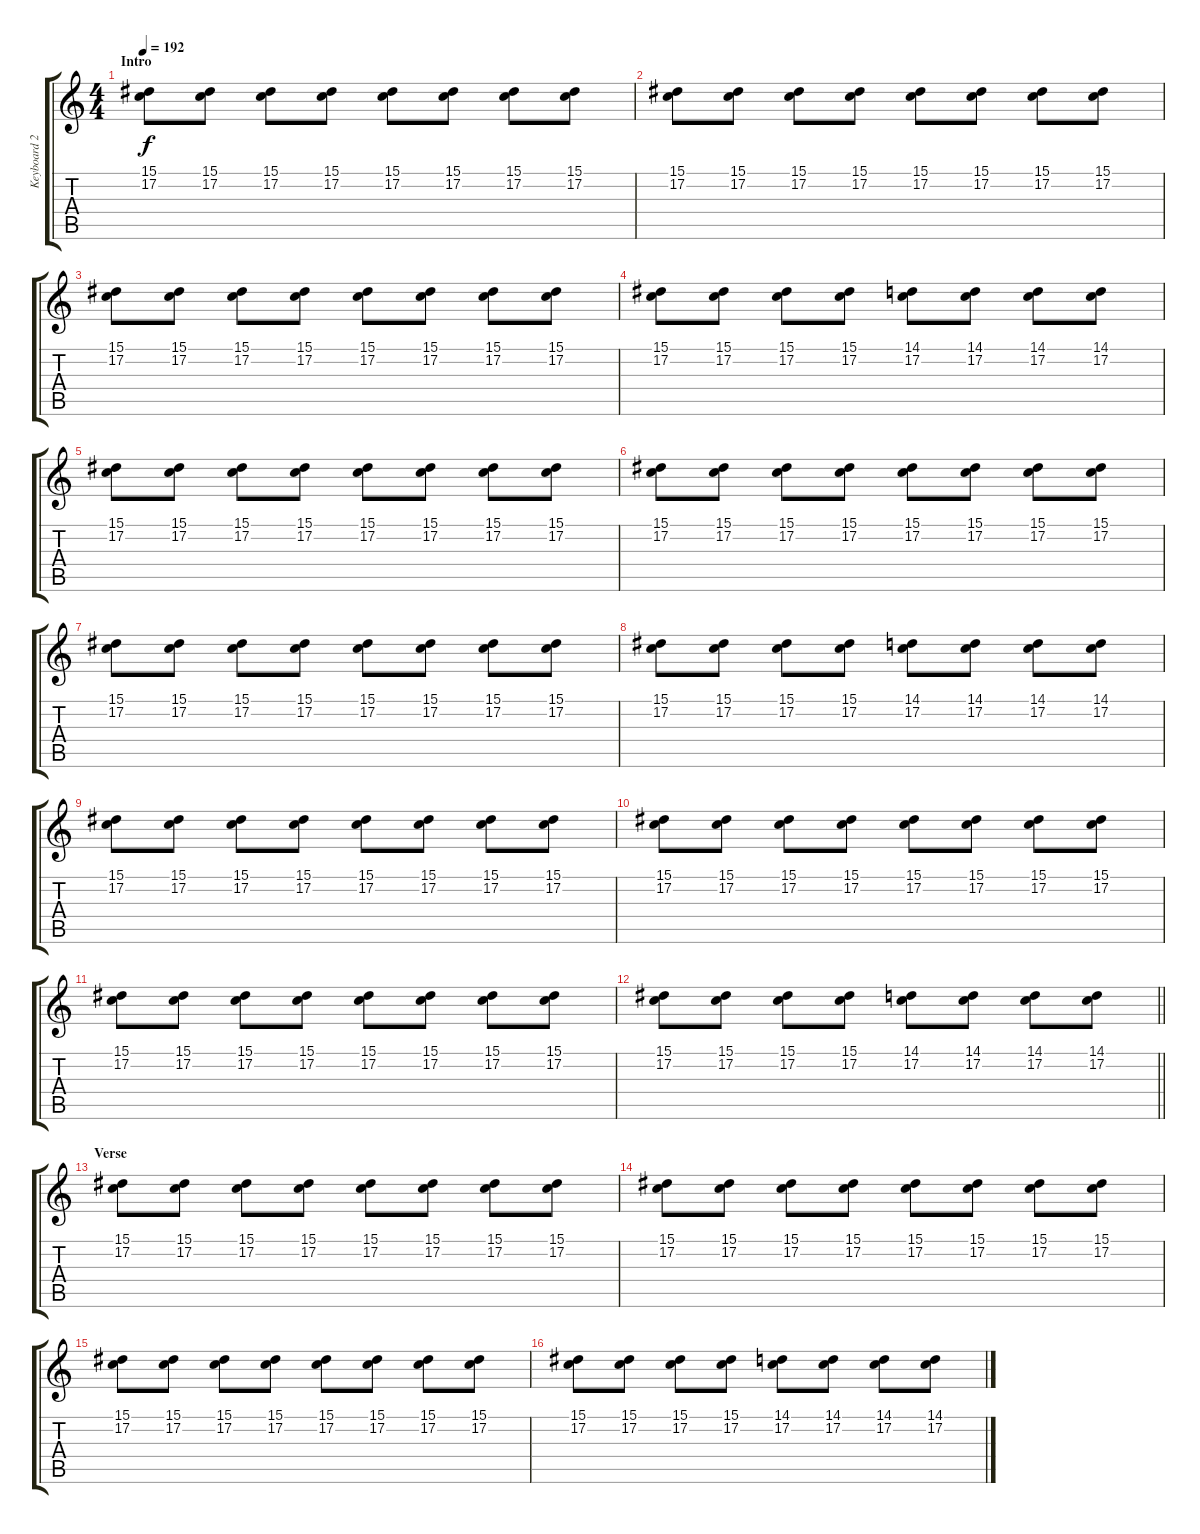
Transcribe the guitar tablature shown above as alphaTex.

\track ("Keyboard 2" "Keyboard 2") {instrument harpsichord}
\staff {score tabs}
\tuning (C4 G3 Eb3 Bb2 F2 C2) {hide}
\ts (4 4)
\section ("" "Intro")
\tempo 192
\clef g2
\ks c
(15.1 17.2).8{dy f volume 8 instrument harpsichord} (15.1 17.2).8 (15.1 17.2).8 (15.1 17.2).8 (15.1 17.2).8 (15.1 17.2).8 (15.1 17.2).8 (15.1 17.2).8 |
(15.1 17.2).8 (15.1 17.2).8 (15.1 17.2).8 (15.1 17.2).8 (15.1 17.2).8 (15.1 17.2).8 (15.1 17.2).8 (15.1 17.2).8 |
(15.1 17.2).8 (15.1 17.2).8 (15.1 17.2).8 (15.1 17.2).8 (15.1 17.2).8 (15.1 17.2).8 (15.1 17.2).8 (15.1 17.2).8 |
(15.1 17.2).8 (15.1 17.2).8 (15.1 17.2).8 (15.1 17.2).8 (14.1 17.2).8 (14.1 17.2).8 (14.1 17.2).8 (14.1 17.2).8 |
(15.1 17.2).8 (15.1 17.2).8 (15.1 17.2).8 (15.1 17.2).8 (15.1 17.2).8 (15.1 17.2).8 (15.1 17.2).8 (15.1 17.2).8 |
(15.1 17.2).8 (15.1 17.2).8 (15.1 17.2).8 (15.1 17.2).8 (15.1 17.2).8 (15.1 17.2).8 (15.1 17.2).8 (15.1 17.2).8 |
(15.1 17.2).8 (15.1 17.2).8 (15.1 17.2).8 (15.1 17.2).8 (15.1 17.2).8 (15.1 17.2).8 (15.1 17.2).8 (15.1 17.2).8 |
(15.1 17.2).8 (15.1 17.2).8 (15.1 17.2).8 (15.1 17.2).8 (14.1 17.2).8 (14.1 17.2).8 (14.1 17.2).8 (14.1 17.2).8 |
(15.1 17.2).8 (15.1 17.2).8 (15.1 17.2).8 (15.1 17.2).8 (15.1 17.2).8 (15.1 17.2).8 (15.1 17.2).8 (15.1 17.2).8 |
(15.1 17.2).8 (15.1 17.2).8 (15.1 17.2).8 (15.1 17.2).8 (15.1 17.2).8 (15.1 17.2).8 (15.1 17.2).8 (15.1 17.2).8 |
(15.1 17.2).8 (15.1 17.2).8 (15.1 17.2).8 (15.1 17.2).8 (15.1 17.2).8 (15.1 17.2).8 (15.1 17.2).8 (15.1 17.2).8 |
\barLineRight lightlight
(15.1 17.2).8 (15.1 17.2).8 (15.1 17.2).8 (15.1 17.2).8 (14.1 17.2).8 (14.1 17.2).8 (14.1 17.2).8 (14.1 17.2).8 |
\section ("" "Verse")
(15.1 17.2).8 (15.1 17.2).8 (15.1 17.2).8 (15.1 17.2).8 (15.1 17.2).8 (15.1 17.2).8 (15.1 17.2).8 (15.1 17.2).8 |
(15.1 17.2).8 (15.1 17.2).8 (15.1 17.2).8 (15.1 17.2).8 (15.1 17.2).8 (15.1 17.2).8 (15.1 17.2).8 (15.1 17.2).8 |
(15.1 17.2).8 (15.1 17.2).8 (15.1 17.2).8 (15.1 17.2).8 (15.1 17.2).8 (15.1 17.2).8 (15.1 17.2).8 (15.1 17.2).8 |
(15.1 17.2).8 (15.1 17.2).8 (15.1 17.2).8 (15.1 17.2).8 (14.1 17.2).8 (14.1 17.2).8 (14.1 17.2).8 (14.1 17.2).8
